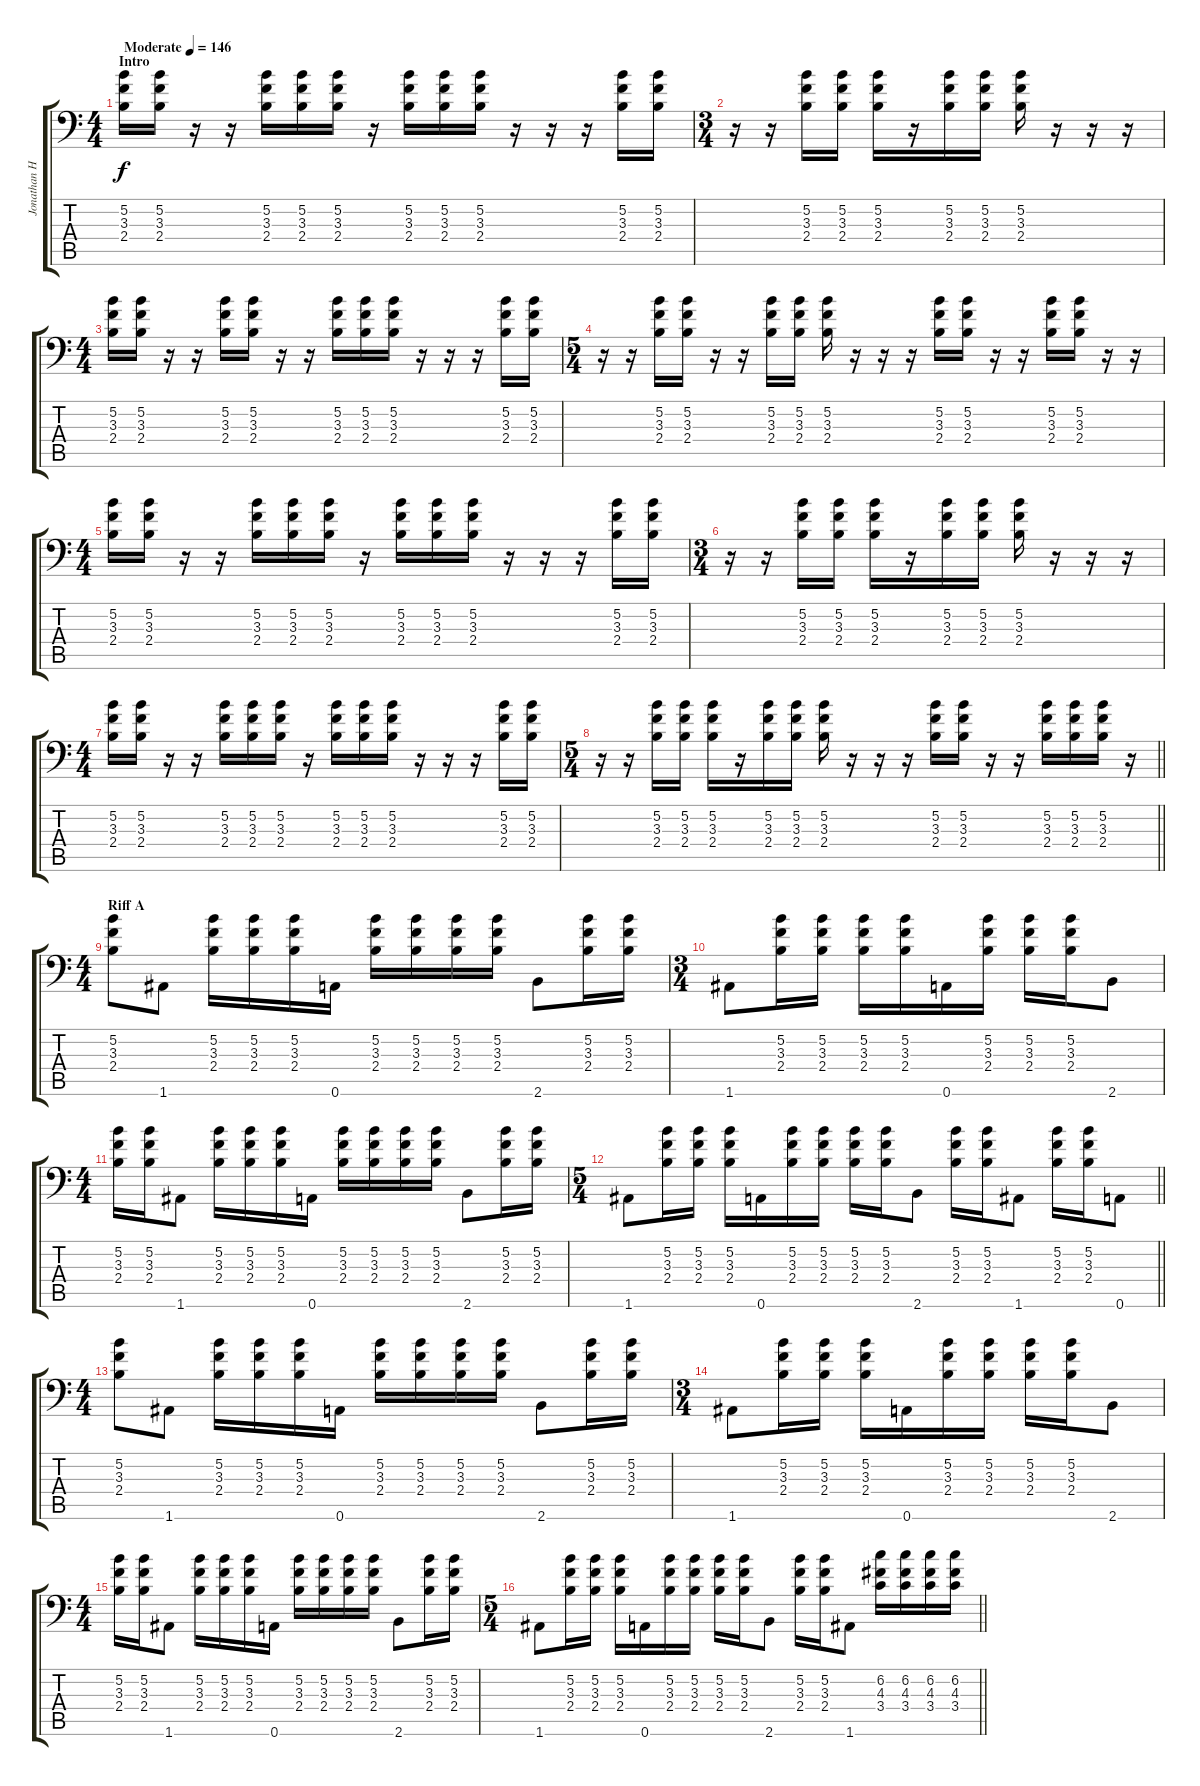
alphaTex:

\track ("Jonathan Heuer" "Jonathan H") {instrument overdrivenguitar}
\staff {score tabs}
\tuning (B3 Gb3 D3 A2 E2 A1) {hide}
\ts (4 4)
\section ("" "Intro")
\tempo (146 "Moderate")
\clef f4
\ks c
(5.2 3.3 2.4).16{dy f instrument overdrivenguitar} (5.2 3.3 2.4).16 r.16 r.16 (5.2 3.3 2.4).16 (5.2 3.3 2.4).16 (5.2 3.3 2.4).16 r.16 (5.2 3.3 2.4).16 (5.2 3.3 2.4).16 (5.2 3.3 2.4).16 r.16 r.16 r.16 (5.2 3.3 2.4).16 (5.2 3.3 2.4).16 |
\ts (3 4)
r.16 r.16 (5.2 3.3 2.4).16 (5.2 3.3 2.4).16 (5.2 3.3 2.4).16 r.16 (5.2 3.3 2.4).16 (5.2 3.3 2.4).16 (5.2 3.3 2.4).16 r.16 r.16 r.16 |
\ts (4 4)
(5.2 3.3 2.4).16 (5.2 3.3 2.4).16 r.16 r.16 (5.2 3.3 2.4).16 (5.2 3.3 2.4).16 r.16 r.16 (5.2 3.3 2.4).16 (5.2 3.3 2.4).16 (5.2 3.3 2.4).16 r.16 r.16 r.16 (5.2 3.3 2.4).16 (5.2 3.3 2.4).16 |
\ts (5 4)
r.16 r.16 (5.2 3.3 2.4).16 (5.2 3.3 2.4).16 r.16 r.16 (5.2 3.3 2.4).16 (5.2 3.3 2.4).16 (5.2 3.3 2.4).16 r.16 r.16 r.16 (5.2 3.3 2.4).16 (5.2 3.3 2.4).16 r.16 r.16 (5.2 3.3 2.4).16 (5.2 3.3 2.4).16 r.16 r.16 |
\ts (4 4)
(5.2 3.3 2.4).16 (5.2 3.3 2.4).16 r.16 r.16 (5.2 3.3 2.4).16 (5.2 3.3 2.4).16 (5.2 3.3 2.4).16 r.16 (5.2 3.3 2.4).16 (5.2 3.3 2.4).16 (5.2 3.3 2.4).16 r.16 r.16 r.16 (5.2 3.3 2.4).16 (5.2 3.3 2.4).16 |
\ts (3 4)
r.16 r.16 (5.2 3.3 2.4).16 (5.2 3.3 2.4).16 (5.2 3.3 2.4).16 r.16 (5.2 3.3 2.4).16 (5.2 3.3 2.4).16 (5.2 3.3 2.4).16 r.16 r.16 r.16 |
\ts (4 4)
(5.2 3.3 2.4).16 (5.2 3.3 2.4).16 r.16 r.16 (5.2 3.3 2.4).16 (5.2 3.3 2.4).16 (5.2 3.3 2.4).16 r.16 (5.2 3.3 2.4).16 (5.2 3.3 2.4).16 (5.2 3.3 2.4).16 r.16 r.16 r.16 (5.2 3.3 2.4).16 (5.2 3.3 2.4).16 |
\ts (5 4)
\barLineRight lightlight
r.16 r.16 (5.2 3.3 2.4).16 (5.2 3.3 2.4).16 (5.2 3.3 2.4).16 r.16 (5.2 3.3 2.4).16 (5.2 3.3 2.4).16 (5.2 3.3 2.4).16 r.16 r.16 r.16 (5.2 3.3 2.4).16 (5.2 3.3 2.4).16 r.16 r.16 (5.2 3.3 2.4).16 (5.2 3.3 2.4).16 (5.2 3.3 2.4).16 r.16 |
\ts (4 4)
\section ("" "Riff A")
(5.2 3.3 2.4).8 1.6.8 (5.2 3.3 2.4).16 (5.2 3.3 2.4).16 (5.2 3.3 2.4).16 0.6.16 (5.2 3.3 2.4).16 (5.2 3.3 2.4).16 (5.2 3.3 2.4).16 (5.2 3.3 2.4).16 2.6.8 (5.2 3.3 2.4).16 (5.2 3.3 2.4).16 |
\ts (3 4)
1.6.8 (5.2 3.3 2.4).16 (5.2 3.3 2.4).16 (5.2 3.3 2.4).16 (5.2 3.3 2.4).16 0.6.16 (5.2 3.3 2.4).16 (5.2 3.3 2.4).16 (5.2 3.3 2.4).16 2.6.8 |
\ts (4 4)
(5.2 3.3 2.4).16 (5.2 3.3 2.4).16 1.6.8 (5.2 3.3 2.4).16 (5.2 3.3 2.4).16 (5.2 3.3 2.4).16 0.6.16 (5.2 3.3 2.4).16 (5.2 3.3 2.4).16 (5.2 3.3 2.4).16 (5.2 3.3 2.4).16 2.6.8 (5.2 3.3 2.4).16 (5.2 3.3 2.4).16 |
\ts (5 4)
\barLineRight lightlight
1.6.8 (5.2 3.3 2.4).16 (5.2 3.3 2.4).16 (5.2 3.3 2.4).16 0.6.16 (5.2 3.3 2.4).16 (5.2 3.3 2.4).16 (5.2 3.3 2.4).16 (5.2 3.3 2.4).16 2.6.8 (5.2 3.3 2.4).16 (5.2 3.3 2.4).16 1.6.8 (5.2 3.3 2.4).16 (5.2 3.3 2.4).16 0.6.8 |
\ts (4 4)
(5.2 3.3 2.4).8 1.6.8 (5.2 3.3 2.4).16 (5.2 3.3 2.4).16 (5.2 3.3 2.4).16 0.6.16 (5.2 3.3 2.4).16 (5.2 3.3 2.4).16 (5.2 3.3 2.4).16 (5.2 3.3 2.4).16 2.6.8 (5.2 3.3 2.4).16 (5.2 3.3 2.4).16 |
\ts (3 4)
1.6.8 (5.2 3.3 2.4).16 (5.2 3.3 2.4).16 (5.2 3.3 2.4).16 0.6.16 (5.2 3.3 2.4).16 (5.2 3.3 2.4).16 (5.2 3.3 2.4).16 (5.2 3.3 2.4).16 2.6.8 |
\ts (4 4)
(5.2 3.3 2.4).16 (5.2 3.3 2.4).16 1.6.8 (5.2 3.3 2.4).16 (5.2 3.3 2.4).16 (5.2 3.3 2.4).16 0.6.16 (5.2 3.3 2.4).16 (5.2 3.3 2.4).16 (5.2 3.3 2.4).16 (5.2 3.3 2.4).16 2.6.8 (5.2 3.3 2.4).16 (5.2 3.3 2.4).16 |
\ts (5 4)
\barLineRight lightlight
1.6.8 (5.2 3.3 2.4).16 (5.2 3.3 2.4).16 (5.2 3.3 2.4).16 0.6.16 (5.2 3.3 2.4).16 (5.2 3.3 2.4).16 (5.2 3.3 2.4).16 (5.2 3.3 2.4).16 2.6.8 (5.2 3.3 2.4).16 (5.2 3.3 2.4).16 1.6.8 (6.2 4.3 3.4).16 (6.2 4.3 3.4).16 (6.2 4.3 3.4).16 (6.2 4.3 3.4).16
